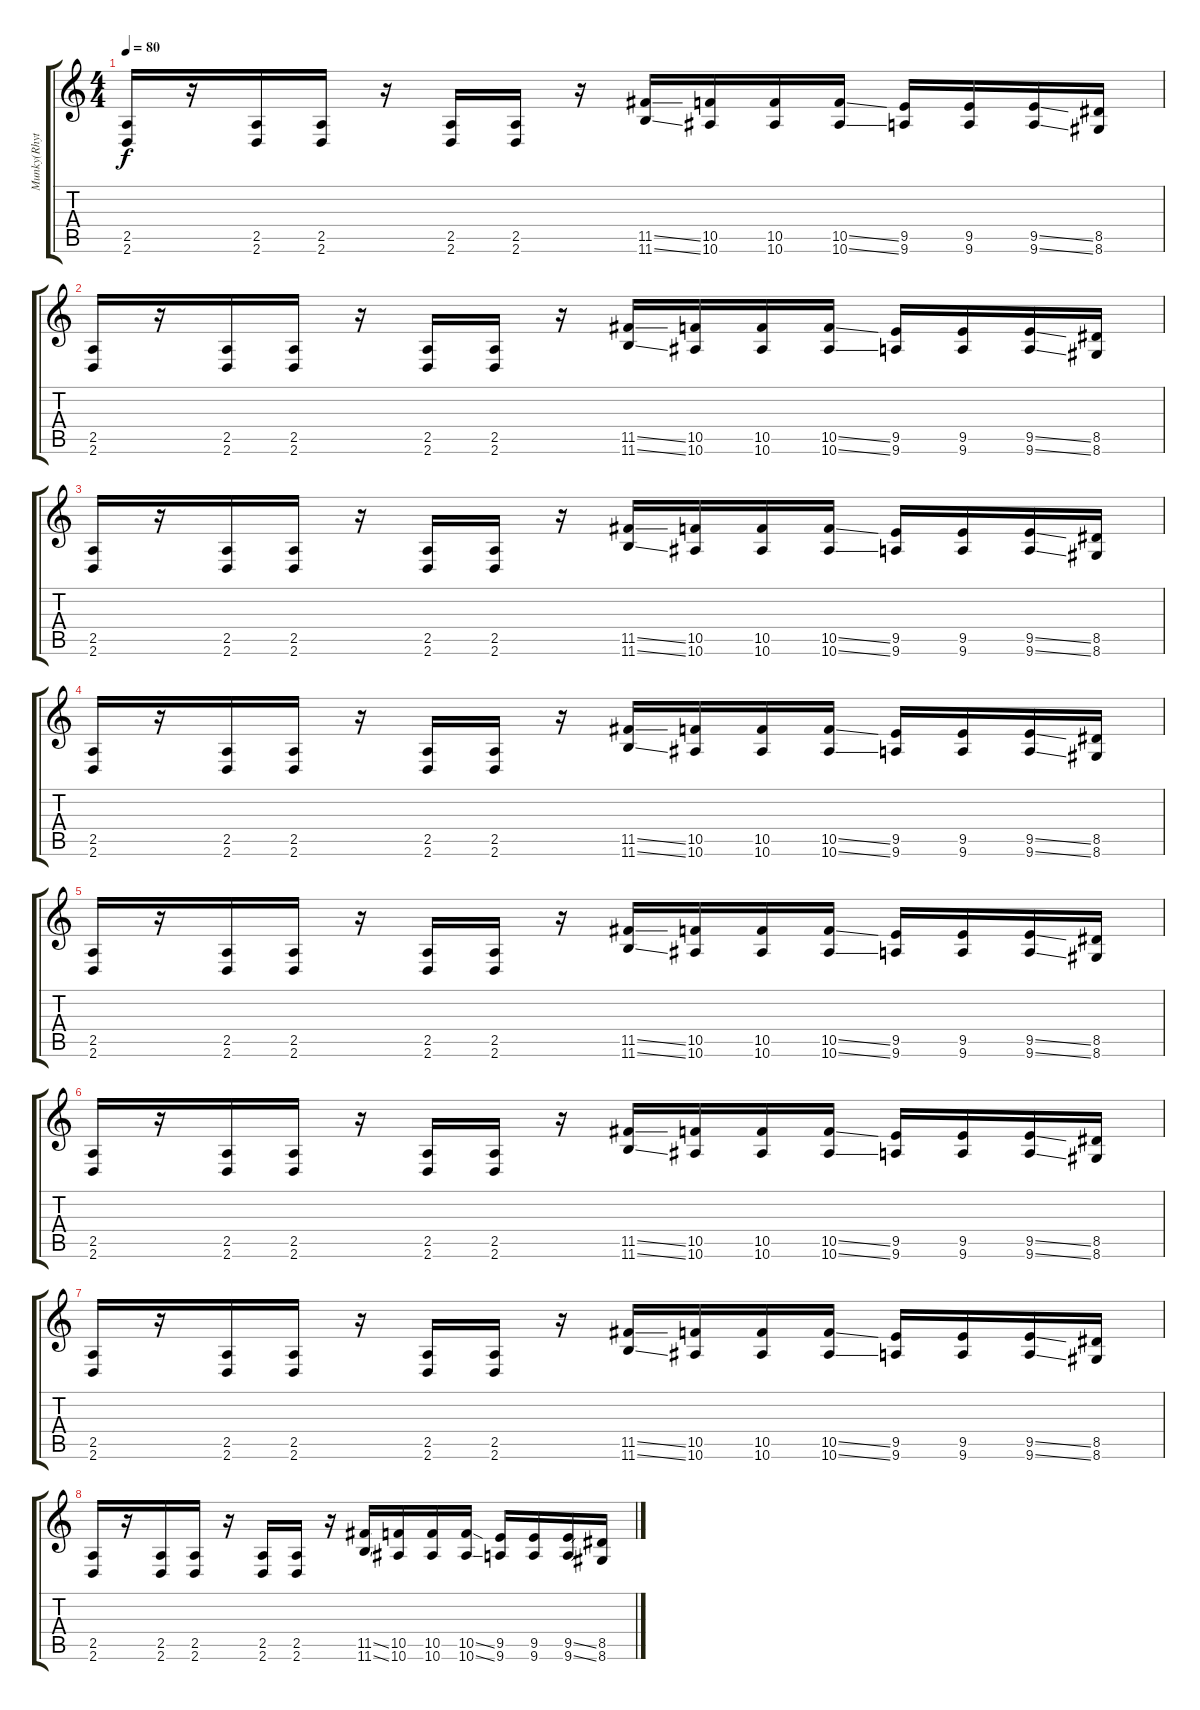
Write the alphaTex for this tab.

\track ("Munky(Rhythm Guitar)" "Munky(Rhyt") {instrument distortionguitar}
\staff {score tabs}
\tuning (D4 A3 F3 C3 G2 C2) {hide}
\ts (4 4)
\tempo 80
\clef g2
\ks c
(2.5 2.6).16{dy f} r.16 (2.5 2.6).16 (2.5 2.6).16 r.16 (2.5 2.6).16 (2.5 2.6).16 r.16 (11.5{ss} 11.6{ss}).16 (10.5 10.6).16 (10.5 10.6).16 (10.5{ss} 10.6{ss}).16 (9.5 9.6).16 (9.5 9.6).16 (9.5{ss} 9.6{ss}).16 (8.5 8.6).16 |
(2.5 2.6).16 r.16 (2.5 2.6).16 (2.5 2.6).16 r.16 (2.5 2.6).16 (2.5 2.6).16 r.16 (11.5{ss} 11.6{ss}).16 (10.5 10.6).16 (10.5 10.6).16 (10.5{ss} 10.6{ss}).16 (9.5 9.6).16 (9.5 9.6).16 (9.5{ss} 9.6{ss}).16 (8.5 8.6).16 |
(2.5 2.6).16 r.16 (2.5 2.6).16 (2.5 2.6).16 r.16 (2.5 2.6).16 (2.5 2.6).16 r.16 (11.5{ss} 11.6{ss}).16 (10.5 10.6).16 (10.5 10.6).16 (10.5{ss} 10.6{ss}).16 (9.5 9.6).16 (9.5 9.6).16 (9.5{ss} 9.6{ss}).16 (8.5 8.6).16 |
(2.5 2.6).16 r.16 (2.5 2.6).16 (2.5 2.6).16 r.16 (2.5 2.6).16 (2.5 2.6).16 r.16 (11.5{ss} 11.6{ss}).16 (10.5 10.6).16 (10.5 10.6).16 (10.5{ss} 10.6{ss}).16 (9.5 9.6).16 (9.5 9.6).16 (9.5{ss} 9.6{ss}).16 (8.5 8.6).16 |
(2.5 2.6).16 r.16 (2.5 2.6).16 (2.5 2.6).16 r.16 (2.5 2.6).16 (2.5 2.6).16 r.16 (11.5{ss} 11.6{ss}).16 (10.5 10.6).16 (10.5 10.6).16 (10.5{ss} 10.6{ss}).16 (9.5 9.6).16 (9.5 9.6).16 (9.5{ss} 9.6{ss}).16 (8.5 8.6).16 |
(2.5 2.6).16 r.16 (2.5 2.6).16 (2.5 2.6).16 r.16 (2.5 2.6).16 (2.5 2.6).16 r.16 (11.5{ss} 11.6{ss}).16 (10.5 10.6).16 (10.5 10.6).16 (10.5{ss} 10.6{ss}).16 (9.5 9.6).16 (9.5 9.6).16 (9.5{ss} 9.6{ss}).16 (8.5 8.6).16 |
(2.5 2.6).16 r.16 (2.5 2.6).16 (2.5 2.6).16 r.16 (2.5 2.6).16 (2.5 2.6).16 r.16 (11.5{ss} 11.6{ss}).16 (10.5 10.6).16 (10.5 10.6).16 (10.5{ss} 10.6{ss}).16 (9.5 9.6).16 (9.5 9.6).16 (9.5{ss} 9.6{ss}).16 (8.5 8.6).16 |
(2.5 2.6).16 r.16 (2.5 2.6).16 (2.5 2.6).16 r.16 (2.5 2.6).16 (2.5 2.6).16 r.16 (11.5{ss} 11.6{ss}).16 (10.5 10.6).16 (10.5 10.6).16 (10.5{ss} 10.6{ss}).16 (9.5 9.6).16 (9.5 9.6).16 (9.5{ss} 9.6{ss}).16 (8.5 8.6).16
